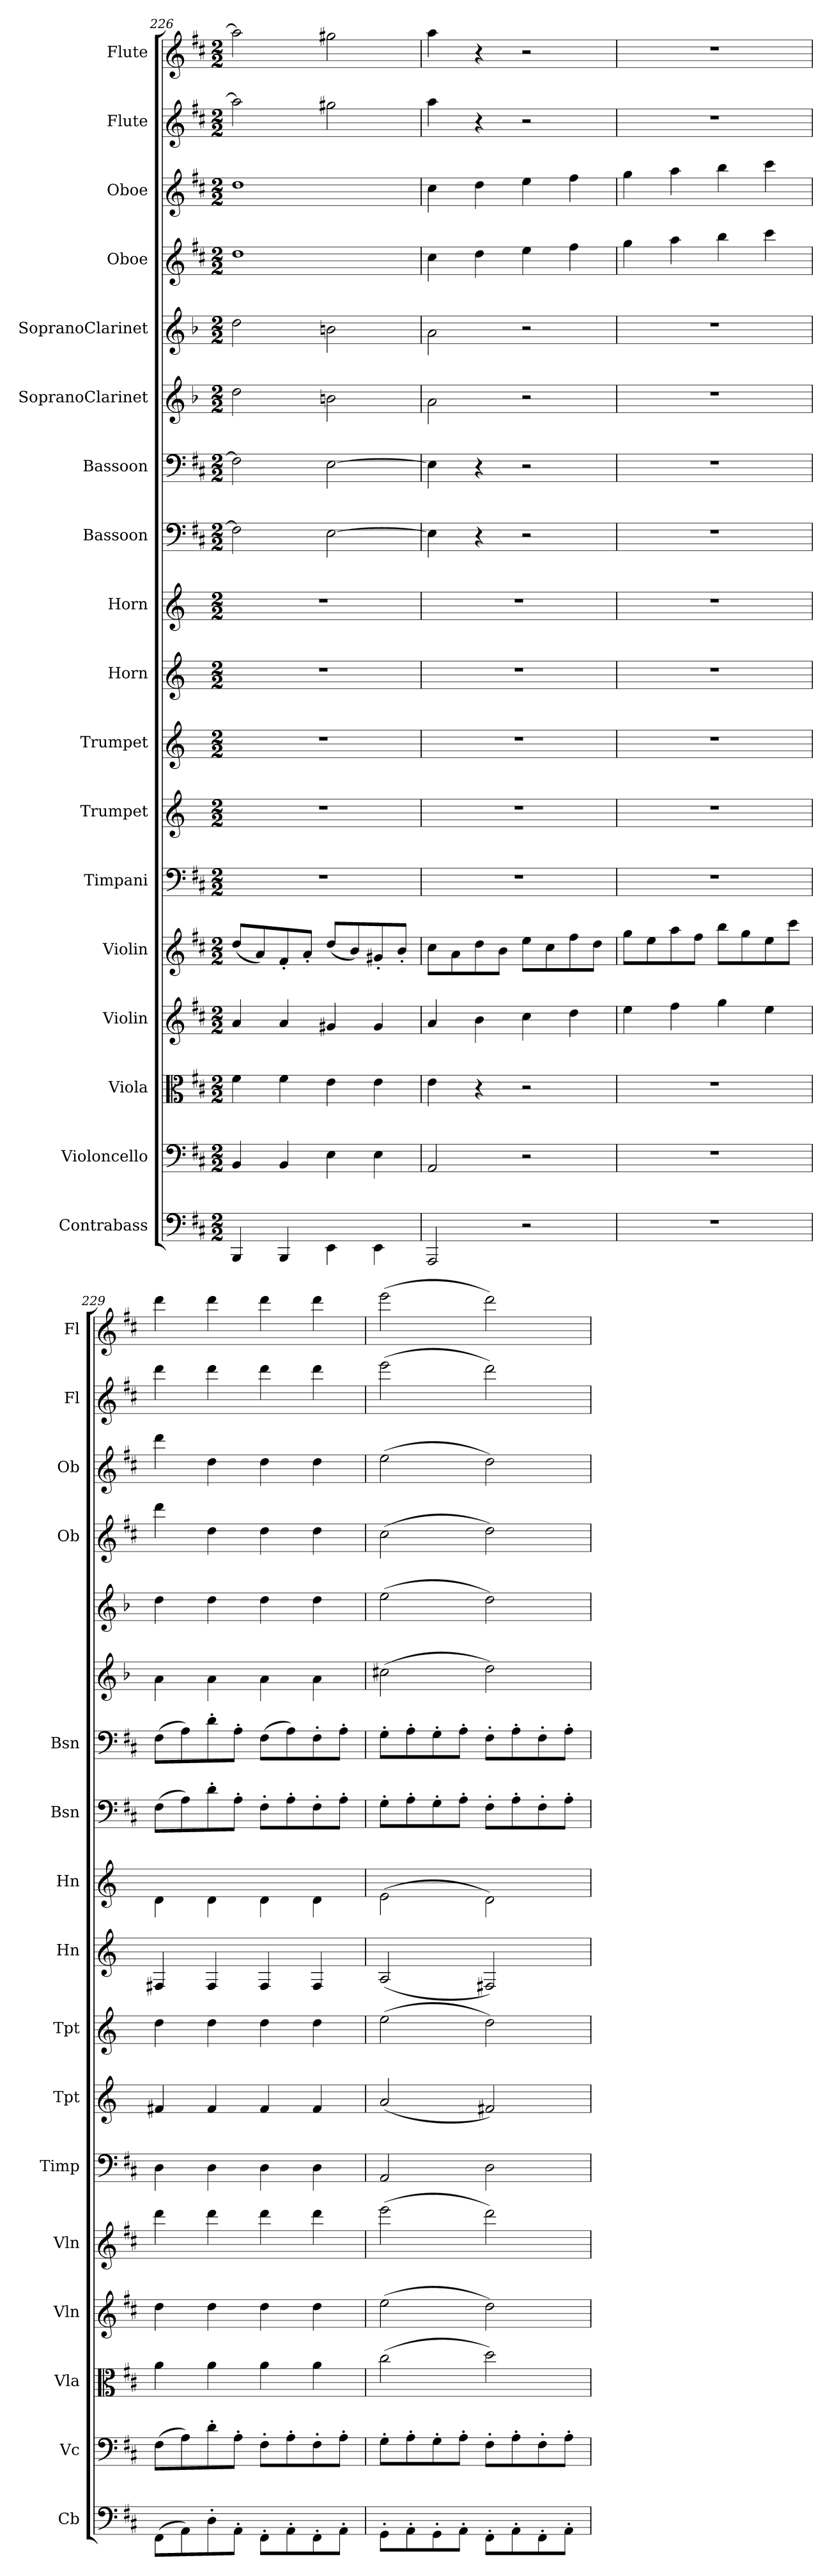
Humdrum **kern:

**kern	**kern	**kern	**kern	**kern	**kern	**kern	**kern	**kern	**kern	**kern	**kern	**kern	**kern	**kern	**kern	**kern	**kern
*part18	*part17	*part16	*part15	*part14	*part13	*part12	*part11	*part10	*part9	*part8	*part7	*part6	*part5	*part4	*part3	*part2	*part1
*staff18	*staff17	*staff16	*staff15	*staff14	*staff13	*staff12	*staff11	*staff10	*staff9	*staff8	*staff7	*staff6	*staff5	*staff4	*staff3	*staff2	*staff1
*I"Contrabass	*I"Violoncello	*I"Viola	*I"Violin	*I"Violin	*I"Timpani	*I"Trumpet	*I"Trumpet	*I"Horn	*I"Horn	*I"Bassoon	*I"Bassoon	*I"SopranoClarinet	*I"SopranoClarinet	*I"Oboe	*I"Oboe	*I"Flute	*I"Flute
*I'Cb	*I'Vc	*I'Vla	*I'Vln	*I'Vln	*I'Timp	*I'Tpt	*I'Tpt	*I'Hn	*I'Hn	*I'Bsn	*I'Bsn	*	*	*I'Ob	*I'Ob	*I'Fl	*I'Fl
*clefF4	*clefF4	*clefC3	*clefG2	*clefG2	*clefF4	*clefG2	*clefG2	*clefG2	*clefG2	*clefF4	*clefF4	*clefG2	*clefG2	*clefG2	*clefG2	*clefG2	*clefG2
*k[f#c#]	*k[f#c#]	*k[f#c#]	*k[f#c#]	*k[f#c#]	*k[f#c#]	*k[]	*k[]	*k[]	*k[]	*k[f#c#]	*k[f#c#]	*k[b-]	*k[b-]	*k[f#c#]	*k[f#c#]	*k[f#c#]	*k[f#c#]
*M2/2	*M2/2	*M2/2	*M2/2	*M2/2	*M2/2	*M2/2	*M2/2	*M2/2	*M2/2	*M2/2	*M2/2	*M2/2	*M2/2	*M2/2	*M2/2	*M2/2	*M2/2
=226	=226	=226	=226	=226	=226	=226	=226	=226	=226	=226	=226	=226	=226	=226	=226	=226	=226
4BBB/	4BB/	4f#\	4a/	(8dd/L	1r	1r	1r	1r	1r	2F#\]	2F#\]	2dd\	2dd\	1dd\	1dd\	2aa\]	2aa\]
.	.	.	.	8a/)	.	.	.	.	.	.	.	.	.	.	.	.	.
4BBB/	4BB/	4f#\	4a/	8f#'/	.	.	.	.	.	.	.	.	.	.	.	.	.
.	.	.	.	8a'/J	.	.	.	.	.	.	.	.	.	.	.	.	.
4EE\	4E\	4e\	4g#X/	(8dd/L	.	.	.	.	.	[2E\	[2E\	2bn\	2bn\	.	.	2gg#X\	2gg#X\
.	.	.	.	8b/)	.	.	.	.	.	.	.	.	.	.	.	.	.
4EE\	4E\	4e\	4g#/	8g#X'/	.	.	.	.	.	.	.	.	.	.	.	.	.
.	.	.	.	8b'/J	.	.	.	.	.	.	.	.	.	.	.	.	.
=227	=227	=227	=227	=227	=227	=227	=227	=227	=227	=227	=227	=227	=227	=227	=227	=227	=227
2AAA/	2AA/	4e\	4a/	8cc#\L	1r	1r	1r	1r	1r	4E\]	4E\]	2a\	2a\	4cc#\	4cc#\	4aa\	4aa\
.	.	.	.	8a\	.	.	.	.	.	.	.	.	.	.	.	.	.
.	.	4r	4b\	8dd\	.	.	.	.	.	4r	4r	.	.	4dd\	4dd\	4r	4r
.	.	.	.	8b\J	.	.	.	.	.	.	.	.	.	.	.	.	.
2r	2r	2r	4cc#\	8ee\L	.	.	.	.	.	2r	2r	2r	2r	4ee\	4ee\	2r	2r
.	.	.	.	8cc#\	.	.	.	.	.	.	.	.	.	.	.	.	.
.	.	.	4dd\	8ff#\	.	.	.	.	.	.	.	.	.	4ff#\	4ff#\	.	.
.	.	.	.	8dd\J	.	.	.	.	.	.	.	.	.	.	.	.	.
=228	=228	=228	=228	=228	=228	=228	=228	=228	=228	=228	=228	=228	=228	=228	=228	=228	=228
1r	1r	1r	4ee\	8gg\L	1r	1r	1r	1r	1r	1r	1r	1r	1r	4gg\	4gg\	1r	1r
.	.	.	.	8ee\	.	.	.	.	.	.	.	.	.	.	.	.	.
.	.	.	4ff#\	8aa\	.	.	.	.	.	.	.	.	.	4aa\	4aa\	.	.
.	.	.	.	8ff#\J	.	.	.	.	.	.	.	.	.	.	.	.	.
.	.	.	4gg\	8bb\L	.	.	.	.	.	.	.	.	.	4bb\	4bb\	.	.
.	.	.	.	8gg\	.	.	.	.	.	.	.	.	.	.	.	.	.
.	.	.	4ee\	8ee\	.	.	.	.	.	.	.	.	.	4ccc#\	4ccc#\	.	.
.	.	.	.	8ccc#\J	.	.	.	.	.	.	.	.	.	.	.	.	.
=229	=229	=229	=229	=229	=229	=229	=229	=229	=229	=229	=229	=229	=229	=229	=229	=229	=229
(8FF#\L	(8F#\L	4a\	4dd\	4ddd\	4D\	4f#X/	4dd\	4F#X/	4d\	(8F#\L	(8F#\L	4a\	4dd\	4ddd\	4ddd\	4ddd\	4ddd\
8AA\)	8A\)	.	.	.	.	.	.	.	.	8A\)	8A\)	.	.	.	.	.	.
8D'\	8d'\	4a\	4dd\	4ddd\	4D\	4f#/	4dd\	4F#/	4d\	8d'\	8d'\	4a\	4dd\	4dd\	4dd\	4ddd\	4ddd\
8AA'\J	8A'\J	.	.	.	.	.	.	.	.	8A'\J	8A'\J	.	.	.	.	.	.
8FF#'\L	8F#'\L	4a\	4dd\	4ddd\	4D\	4f#/	4dd\	4F#/	4d\	8F#'\L	(8F#\L	4a\	4dd\	4dd\	4dd\	4ddd\	4ddd\
8AA'\	8A'\	.	.	.	.	.	.	.	.	8A'\	8A\)	.	.	.	.	.	.
8FF#'\	8F#'\	4a\	4dd\	4ddd\	4D\	4f#/	4dd\	4F#/	4d\	8F#'\	8F#'\	4a\	4dd\	4dd\	4dd\	4ddd\	4ddd\
8AA'\J	8A'\J	.	.	.	.	.	.	.	.	8A'\J	8A'\J	.	.	.	.	.	.
=230	=230	=230	=230	=230	=230	=230	=230	=230	=230	=230	=230	=230	=230	=230	=230	=230	=230
8GG'\L	8G'\L	(2cc#\	(2ee\	(2eee\	2AA/	(2a/	(2ee\	(2A/	(2e\	8G'\L	8G'\L	(2cc#X\	(2ee\	(2cc#\	(2ee\	(2eee\	(2eee\
8AA'\	8A'\	.	.	.	.	.	.	.	.	8A'\	8A'\	.	.	.	.	.	.
8GG'\	8G'\	.	.	.	.	.	.	.	.	8G'\	8G'\	.	.	.	.	.	.
8AA'\J	8A'\J	.	.	.	.	.	.	.	.	8A'\J	8A'\J	.	.	.	.	.	.
8FF#'\L	8F#'\L	2dd\)	2dd\)	2ddd\)	2D\	2f#X/)	2dd\)	2F#X/)	2d\)	8F#'\L	8F#'\L	2dd\)	2dd\)	2dd\)	2dd\)	2ddd\)	2ddd\)
8AA'\	8A'\	.	.	.	.	.	.	.	.	8A'\	8A'\	.	.	.	.	.	.
8FF#'\	8F#'\	.	.	.	.	.	.	.	.	8F#'\	8F#'\	.	.	.	.	.	.
8AA'\J	8A'\J	.	.	.	.	.	.	.	.	8A'\J	8A'\J	.	.	.	.	.	.
=	=	=	=	=	=	=	=	=	=	=	=	=	=	=	=	=	=
*-	*-	*-	*-	*-	*-	*-	*-	*-	*-	*-	*-	*-	*-	*-	*-	*-	*-
